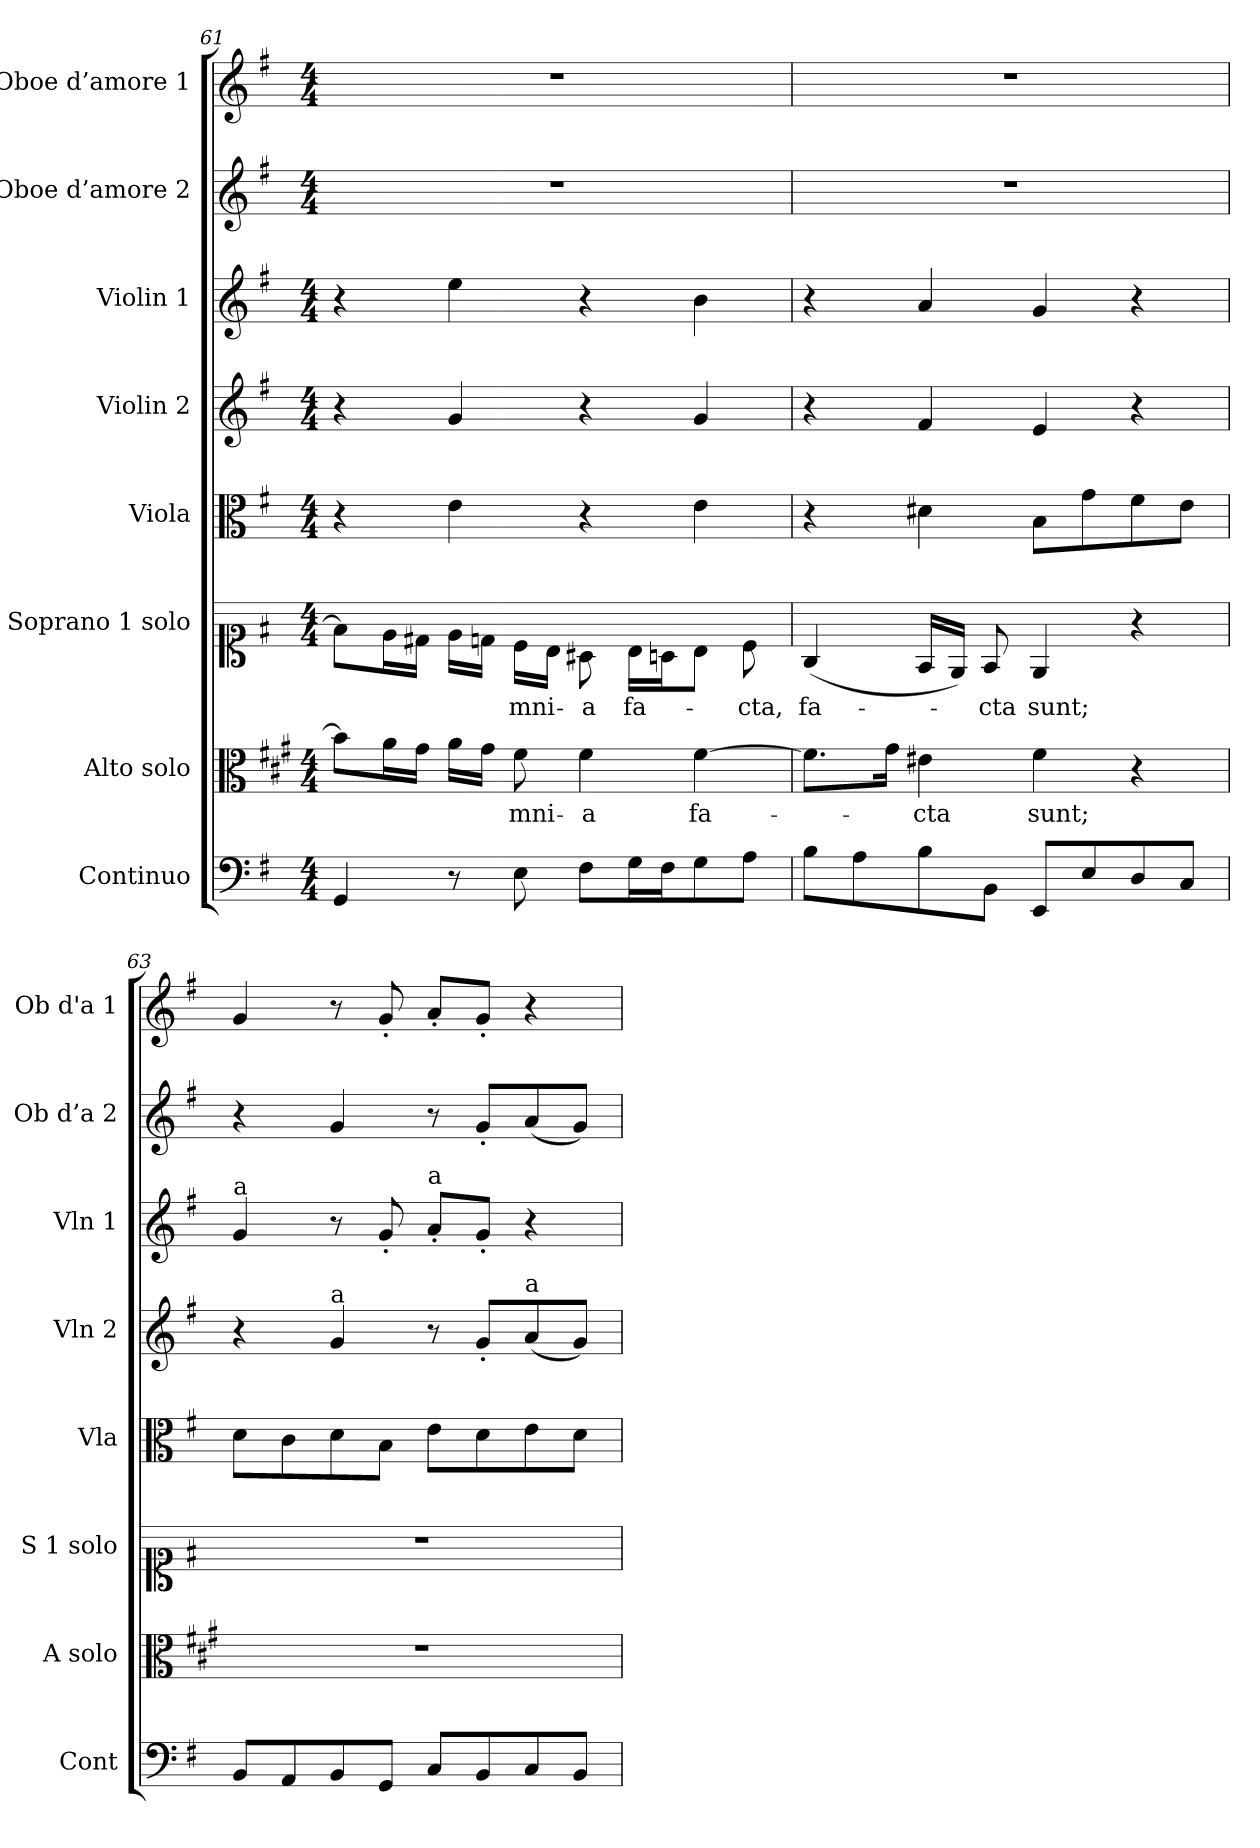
**kern	**kern	**text	**kern	**text	**kern	**kern	**kern	**kern	**kern
*part8	*part7	*part7	*part6	*part6	*part5	*part4	*part3	*part2	*part1
*staff8	*staff7	*staff7	*staff6	*staff6	*staff5	*staff4	*staff3	*staff2	*staff1
*I"Continuo	*I"Alto solo	*	*I"Soprano 1 solo	*	*I"Viola	*I"Violin 2	*I"Violin 1	*I"Oboe d’amore 2	*I"Oboe d’amore 1
*I'Cont	*I'A solo	*	*I'S 1 solo	*	*I'Vla	*I'Vln 2	*I'Vln 1	*I'Ob d’a 2	*I'Ob d'a 1
*clefF4	*clefC3	*	*clefC1	*	*clefC3	*clefG2	*clefG2	*clefG2	*clefG2
*	*ITrd1c2	*	*ITrd-7c-12	*	*	*	*	*	*
*k[f#]	*k[f#]	*	*k[f#]	*	*k[f#]	*k[f#]	*k[f#]	*k[f#]	*k[f#]
*M4/4	*M4/4	*	*M4/4	*	*M4/4	*M4/4	*M4/4	*M4/4	*M4/4
=61	=61	=61	=61	=61	=61	=61	=61	=61	=61
4GG/	8a\L]	.	8ff#\L]	.	4r	4r	4r	1r	1r
.	16g\L	.	16ee\L	.	.	.	.	.	.
.	16f#\JJ	.	16dd#X\JJ	.	.	.	.	.	.
8r	16g\LL	.	16ee\LL	.	4e\	4g/	4ee\	.	.
.	16f#\JJ	.	16ddn\JJ	.	.	.	.	.	.
!	!	!LO:LY:b	!	!LO:LY:b	!	!	!	!	!
8E\	8e\	-mni-	16cc\LL	-mni-	.	.	.	.	.
.	.	.	16b\JJ	.	.	.	.	.	.
!	!	!LO:LY:b	!	!LO:LY:b	!	!	!	!	!
8F#\L	4e\	-a	8a#X\	-a	4r	4r	4r	.	.
!	!	!	!	!LO:LY:b	!	!	!	!	!
16G\L	.	.	16b\LL	fa-	.	.	.	.	.
16F#\J	.	.	16an\J	.	.	.	.	.	.
!	!	!LO:LY:b	!	!	!	!	!	!	!
8G\	[4e\	fa-	8b\J	.	4e\	4g/	4b\	.	.
!	!	!	!	!LO:LY:b	!	!	!	!	!
8A\J	.	.	8cc\	-cta,	.	.	.	.	.
=62	=62	=62	=62	=62	=62	=62	=62	=62	=62
!	!	!	!	!LO:LY:b	!	!	!	!	!
8B\L	8.e\L]	.	(4g/	fa-	4r	4r	4r	1r	1r
8A\	.	.	.	.	.	.	.	.	.
.	16f#\Jk	.	.	.	.	.	.	.	.
!	!	!LO:LY:b	!	!	!	!	!	!	!
8B\	4d#X\	-cta	16f#/LL	.	4d#X\	4f#/	4a/	.	.
.	.	.	16e/JJ)	.	.	.	.	.	.
!	!	!	!	!LO:LY:b	!	!	!	!	!
8BB\J	.	.	8f#/	-cta	.	.	.	.	.
!	!	!LO:LY:b	!	!LO:LY:b	!	!	!	!	!
8EE/L	4e\	sunt;	4e/	sunt;	8B\L	4e/	4g/	.	.
8E/	.	.	.	.	8g\	.	.	.	.
8D/	4r	.	4r	.	8f#\	4r	4r	.	.
8C/J	.	.	.	.	8e\J	.	.	.	.
=63	=63	=63	=63	=63	=63	=63	=63	=63	=63
!	!	!	!	!	!	!	!LO:TX:a:t=a	!	!
8BB/L	1r	.	1r	.	8d\L	4r	4g/	4r	4g/
8AA/	.	.	.	.	8c\	.	.	.	.
!	!	!	!	!	!	!LO:TX:a:t=a	!	!	!
8BB/	.	.	.	.	8d\	4g/	8r	4g/	8r
8GG/J	.	.	.	.	8B\J	.	8g'/	.	8g'/
!	!	!	!	!	!	!	!LO:TX:a:t=a	!	!
8C/L	.	.	.	.	8e\L	8r	8a'/L	8r	8a'/L
8BB/	.	.	.	.	8d\	8g'/L	8g'/J	8g'/L	8g'/J
!	!	!	!	!	!	!LO:TX:a:t=a	!	!	!
8C/	.	.	.	.	8e\	(8a/	4r	(8a/	4r
8BB/J	.	.	.	.	8d\J	8g/J)	.	8g/J)	.
=	=	=	=	=	=	=	=	=	=
*-	*-	*-	*-	*-	*-	*-	*-	*-	*-
